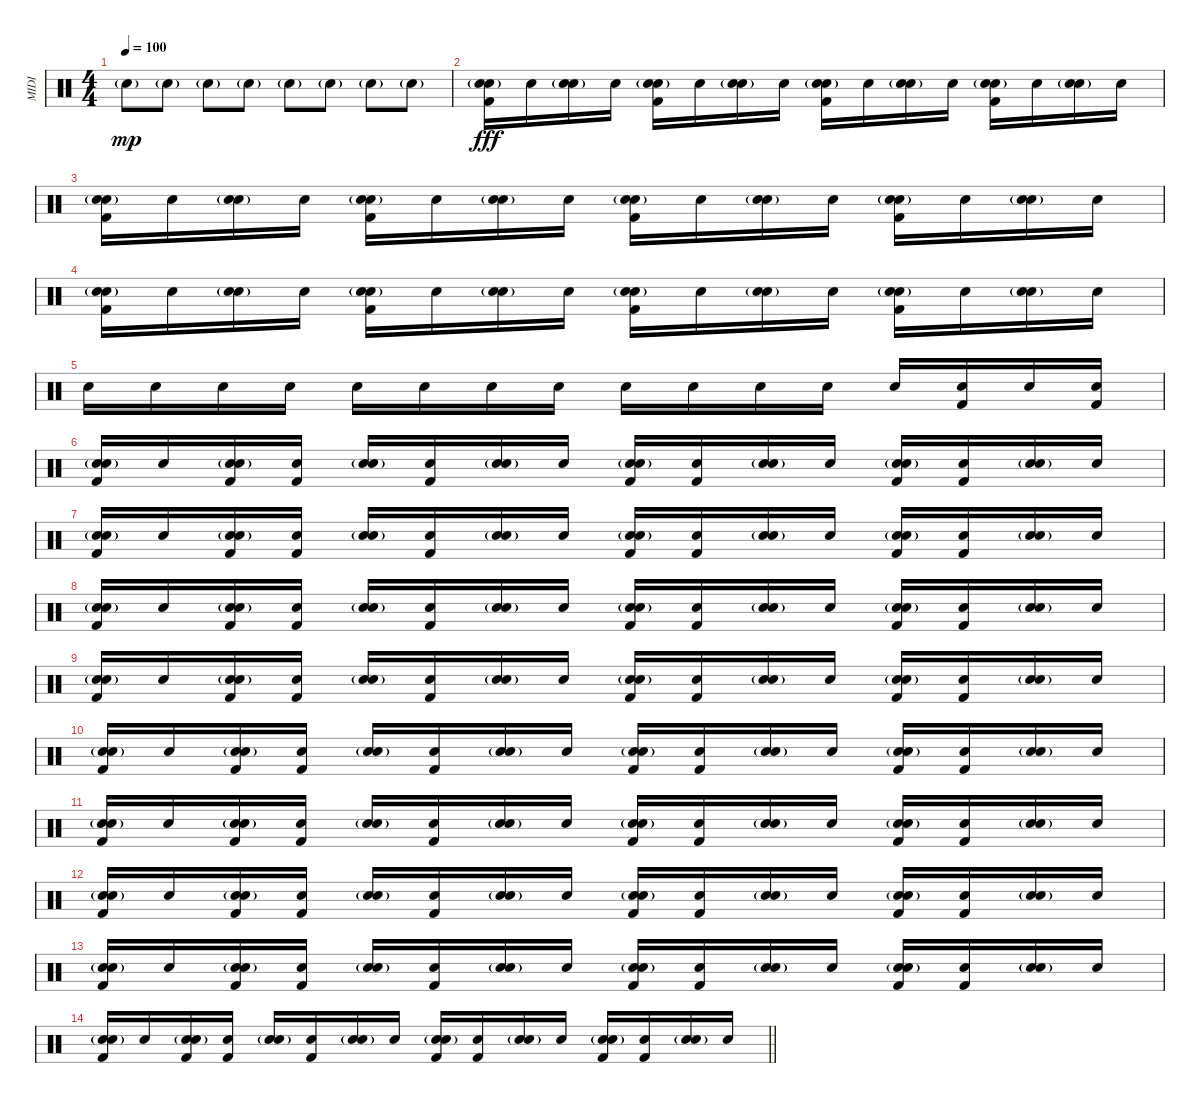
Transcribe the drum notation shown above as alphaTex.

\track ("MIDI" "MIDI") {instrument percussion}
\staff
\articulation defaults
\ts (4 4)
\tempo 100
\clef neutral
\ks c "Hand Clap (hit)"{g}.8{dy mp} "Hand Clap (hit)"{g}.8 "Hand Clap (hit)"{g}.8 "Hand Clap (hit)"{g}.8 "Hand Clap (hit)"{g}.8 "Hand Clap (hit)"{g}.8 "Hand Clap (hit)"{g}.8 "Hand Clap (hit)"{g}.8
|
("Hand Clap (hit)"{g} "Kick (hit) 2" "Snare (hit)").16{dy fff} "Snare (hit)".16 ("Hand Clap (hit)"{g} "Snare (hit)").16 "Snare (hit)".16 ("Hand Clap (hit)"{g} "Kick (hit) 2" "Snare (hit)").16 "Snare (hit)".16 ("Hand Clap (hit)"{g} "Snare (hit)").16 "Snare (hit)".16 ("Hand Clap (hit)"{g} "Kick (hit) 2" "Snare (hit)").16 "Snare (hit)".16 ("Hand Clap (hit)"{g} "Snare (hit)").16 "Snare (hit)".16 ("Hand Clap (hit)"{g} "Kick (hit) 2" "Snare (hit)").16 "Snare (hit)".16 ("Hand Clap (hit)"{g} "Snare (hit)").16 "Snare (hit)".16 |
("Hand Clap (hit)"{g} "Kick (hit) 2" "Snare (hit)").16 "Snare (hit)".16 ("Hand Clap (hit)"{g} "Snare (hit)").16 "Snare (hit)".16 ("Hand Clap (hit)"{g} "Kick (hit) 2" "Snare (hit)").16 "Snare (hit)".16 ("Hand Clap (hit)"{g} "Snare (hit)").16 "Snare (hit)".16 ("Hand Clap (hit)"{g} "Kick (hit) 2" "Snare (hit)").16 "Snare (hit)".16 ("Hand Clap (hit)"{g} "Snare (hit)").16 "Snare (hit)".16 ("Hand Clap (hit)"{g} "Kick (hit) 2" "Snare (hit)").16 "Snare (hit)".16 ("Hand Clap (hit)"{g} "Snare (hit)").16 "Snare (hit)".16 |
("Hand Clap (hit)"{g} "Kick (hit) 2" "Snare (hit)").16 "Snare (hit)".16 ("Hand Clap (hit)"{g} "Snare (hit)").16 "Snare (hit)".16 ("Hand Clap (hit)"{g} "Kick (hit) 2" "Snare (hit)").16 "Snare (hit)".16 ("Hand Clap (hit)"{g} "Snare (hit)").16 "Snare (hit)".16 ("Hand Clap (hit)"{g} "Kick (hit) 2" "Snare (hit)").16 "Snare (hit)".16 ("Hand Clap (hit)"{g} "Snare (hit)").16 "Snare (hit)".16 ("Hand Clap (hit)"{g} "Kick (hit) 2" "Snare (hit)").16 "Snare (hit)".16 ("Hand Clap (hit)"{g} "Snare (hit)").16 "Snare (hit)".16 |
"Snare (hit)".16 "Snare (hit)".16 "Snare (hit)".16 "Snare (hit)".16 "Snare (hit)".16 "Snare (hit)".16 "Snare (hit)".16 "Snare (hit)".16 "Snare (hit)".16 "Snare (hit)".16 "Snare (hit)".16 "Snare (hit)".16 "Snare (hit)".16 ("Kick (hit) 2" "Snare (hit)").16 "Snare (hit)".16 ("Kick (hit) 2" "Snare (hit)").16 |
("Hand Clap (hit)"{g} "Kick (hit) 2" "Snare (hit)").16 "Snare (hit)".16 ("Hand Clap (hit)"{g} "Kick (hit) 2" "Snare (hit)").16 ("Kick (hit) 2" "Snare (hit)").16 ("Hand Clap (hit)"{g} "Snare (hit)").16 ("Kick (hit) 2" "Snare (hit)").16 ("Hand Clap (hit)"{g} "Snare (hit)").16 "Snare (hit)".16 ("Hand Clap (hit)"{g} "Kick (hit) 2" "Snare (hit)").16 ("Kick (hit) 2" "Snare (hit)").16 ("Hand Clap (hit)"{g} "Snare (hit)").16 "Snare (hit)".16 ("Hand Clap (hit)"{g} "Kick (hit) 2" "Snare (hit)").16 ("Kick (hit) 2" "Snare (hit)").16 ("Hand Clap (hit)"{g} "Snare (hit)").16 "Snare (hit)".16 |
("Hand Clap (hit)"{g} "Kick (hit) 2" "Snare (hit)").16 "Snare (hit)".16 ("Hand Clap (hit)"{g} "Kick (hit) 2" "Snare (hit)").16 ("Kick (hit) 2" "Snare (hit)").16 ("Hand Clap (hit)"{g} "Snare (hit)").16 ("Kick (hit) 2" "Snare (hit)").16 ("Hand Clap (hit)"{g} "Snare (hit)").16 "Snare (hit)".16 ("Hand Clap (hit)"{g} "Kick (hit) 2" "Snare (hit)").16 ("Kick (hit) 2" "Snare (hit)").16 ("Hand Clap (hit)"{g} "Snare (hit)").16 "Snare (hit)".16 ("Hand Clap (hit)"{g} "Kick (hit) 2" "Snare (hit)").16 ("Kick (hit) 2" "Snare (hit)").16 ("Hand Clap (hit)"{g} "Snare (hit)").16 "Snare (hit)".16 |
("Hand Clap (hit)"{g} "Kick (hit) 2" "Snare (hit)").16 "Snare (hit)".16 ("Hand Clap (hit)"{g} "Kick (hit) 2" "Snare (hit)").16 ("Kick (hit) 2" "Snare (hit)").16 ("Hand Clap (hit)"{g} "Snare (hit)").16 ("Kick (hit) 2" "Snare (hit)").16 ("Hand Clap (hit)"{g} "Snare (hit)").16 "Snare (hit)".16 ("Hand Clap (hit)"{g} "Kick (hit) 2" "Snare (hit)").16 ("Kick (hit) 2" "Snare (hit)").16 ("Hand Clap (hit)"{g} "Snare (hit)").16 "Snare (hit)".16 ("Hand Clap (hit)"{g} "Kick (hit) 2" "Snare (hit)").16 ("Kick (hit) 2" "Snare (hit)").16 ("Hand Clap (hit)"{g} "Snare (hit)").16 "Snare (hit)".16 |
("Hand Clap (hit)"{g} "Kick (hit) 2" "Snare (hit)").16 "Snare (hit)".16 ("Hand Clap (hit)"{g} "Kick (hit) 2" "Snare (hit)").16 ("Kick (hit) 2" "Snare (hit)").16 ("Hand Clap (hit)"{g} "Snare (hit)").16 ("Kick (hit) 2" "Snare (hit)").16 ("Hand Clap (hit)"{g} "Snare (hit)").16 "Snare (hit)".16 ("Hand Clap (hit)"{g} "Kick (hit) 2" "Snare (hit)").16 ("Kick (hit) 2" "Snare (hit)").16 ("Hand Clap (hit)"{g} "Snare (hit)").16 "Snare (hit)".16 ("Hand Clap (hit)"{g} "Kick (hit) 2" "Snare (hit)").16 ("Kick (hit) 2" "Snare (hit)").16 ("Hand Clap (hit)"{g} "Snare (hit)").16 "Snare (hit)".16 |
("Hand Clap (hit)"{g} "Kick (hit) 2" "Snare (hit)").16 "Snare (hit)".16 ("Hand Clap (hit)"{g} "Kick (hit) 2" "Snare (hit)").16 ("Kick (hit) 2" "Snare (hit)").16 ("Hand Clap (hit)"{g} "Snare (hit)").16 ("Kick (hit) 2" "Snare (hit)").16 ("Hand Clap (hit)"{g} "Snare (hit)").16 "Snare (hit)".16 ("Hand Clap (hit)"{g} "Kick (hit) 2" "Snare (hit)").16 ("Kick (hit) 2" "Snare (hit)").16 ("Hand Clap (hit)"{g} "Snare (hit)").16 "Snare (hit)".16 ("Hand Clap (hit)"{g} "Kick (hit) 2" "Snare (hit)").16 ("Kick (hit) 2" "Snare (hit)").16 ("Hand Clap (hit)"{g} "Snare (hit)").16 "Snare (hit)".16 |
("Hand Clap (hit)"{g} "Kick (hit) 2" "Snare (hit)").16 "Snare (hit)".16 ("Hand Clap (hit)"{g} "Kick (hit) 2" "Snare (hit)").16 ("Kick (hit) 2" "Snare (hit)").16 ("Hand Clap (hit)"{g} "Snare (hit)").16 ("Kick (hit) 2" "Snare (hit)").16 ("Hand Clap (hit)"{g} "Snare (hit)").16 "Snare (hit)".16 ("Hand Clap (hit)"{g} "Kick (hit) 2" "Snare (hit)").16 ("Kick (hit) 2" "Snare (hit)").16 ("Hand Clap (hit)"{g} "Snare (hit)").16 "Snare (hit)".16 ("Hand Clap (hit)"{g} "Kick (hit) 2" "Snare (hit)").16 ("Kick (hit) 2" "Snare (hit)").16 ("Hand Clap (hit)"{g} "Snare (hit)").16 "Snare (hit)".16 |
("Hand Clap (hit)"{g} "Kick (hit) 2" "Snare (hit)").16 "Snare (hit)".16 ("Hand Clap (hit)"{g} "Kick (hit) 2" "Snare (hit)").16 ("Kick (hit) 2" "Snare (hit)").16 ("Hand Clap (hit)"{g} "Snare (hit)").16 ("Kick (hit) 2" "Snare (hit)").16 ("Hand Clap (hit)"{g} "Snare (hit)").16 "Snare (hit)".16 ("Hand Clap (hit)"{g} "Kick (hit) 2" "Snare (hit)").16 ("Kick (hit) 2" "Snare (hit)").16 ("Hand Clap (hit)"{g} "Snare (hit)").16 "Snare (hit)".16 ("Hand Clap (hit)"{g} "Kick (hit) 2" "Snare (hit)").16 ("Kick (hit) 2" "Snare (hit)").16 ("Hand Clap (hit)"{g} "Snare (hit)").16 "Snare (hit)".16 |
("Hand Clap (hit)"{g} "Kick (hit) 2" "Snare (hit)").16 "Snare (hit)".16 ("Hand Clap (hit)"{g} "Kick (hit) 2" "Snare (hit)").16 ("Kick (hit) 2" "Snare (hit)").16 ("Hand Clap (hit)"{g} "Snare (hit)").16 ("Kick (hit) 2" "Snare (hit)").16 ("Hand Clap (hit)"{g} "Snare (hit)").16 "Snare (hit)".16 ("Hand Clap (hit)"{g} "Kick (hit) 2" "Snare (hit)").16 ("Kick (hit) 2" "Snare (hit)").16 ("Hand Clap (hit)"{g} "Snare (hit)").16 "Snare (hit)".16 ("Hand Clap (hit)"{g} "Kick (hit) 2" "Snare (hit)").16 ("Kick (hit) 2" "Snare (hit)").16 ("Hand Clap (hit)"{g} "Snare (hit)").16 "Snare (hit)".16 |
\barLineRight lightlight
("Hand Clap (hit)"{g} "Kick (hit) 2" "Snare (hit)").16 "Snare (hit)".16 ("Hand Clap (hit)"{g} "Kick (hit) 2" "Snare (hit)").16 ("Kick (hit) 2" "Snare (hit)").16 ("Hand Clap (hit)"{g} "Snare (hit)").16 ("Kick (hit) 2" "Snare (hit)").16 ("Hand Clap (hit)"{g} "Snare (hit)").16 "Snare (hit)".16 ("Hand Clap (hit)"{g} "Kick (hit) 2" "Snare (hit)").16 ("Kick (hit) 2" "Snare (hit)").16 ("Hand Clap (hit)"{g} "Snare (hit)").16 "Snare (hit)".16 ("Hand Clap (hit)"{g} "Kick (hit) 2" "Snare (hit)").16 ("Kick (hit) 2" "Snare (hit)").16 ("Hand Clap (hit)"{g} "Snare (hit)").16 "Snare (hit)".16
